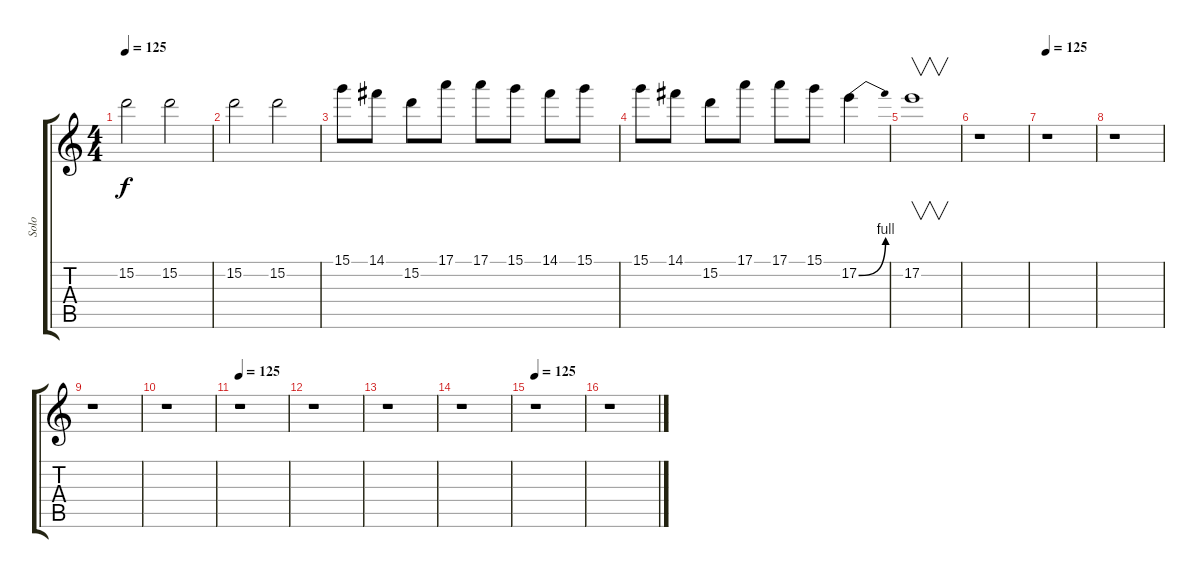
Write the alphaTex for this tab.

\track ("Solo" "Solo") {instrument distortionguitar}
\staff {score tabs}
\tuning (E4 B3 G3 D3 A2 E2) {hide}
\ts (4 4)
\tempo 125
\clef g2
\ks c
15.2.2{dy f} 15.2.2 |
15.2.2 15.2.2 |
15.1.8 14.1.8 15.2.8 17.1.8 17.1.8 15.1.8 14.1.8 15.1.8 |
15.1.8 14.1.8 15.2.8 17.1.8 17.1.8 15.1.8 17.2{be (bend 0 0 60 4)}.4 |
17.2.1{v} |
r.1 |
\tempo 125
r.1 |
r.1 |
r.1 |
r.1 |
\tempo 125
r.1 |
r.1 |
r.1 |
r.1 |
\tempo 125
r.1 |
r.1
